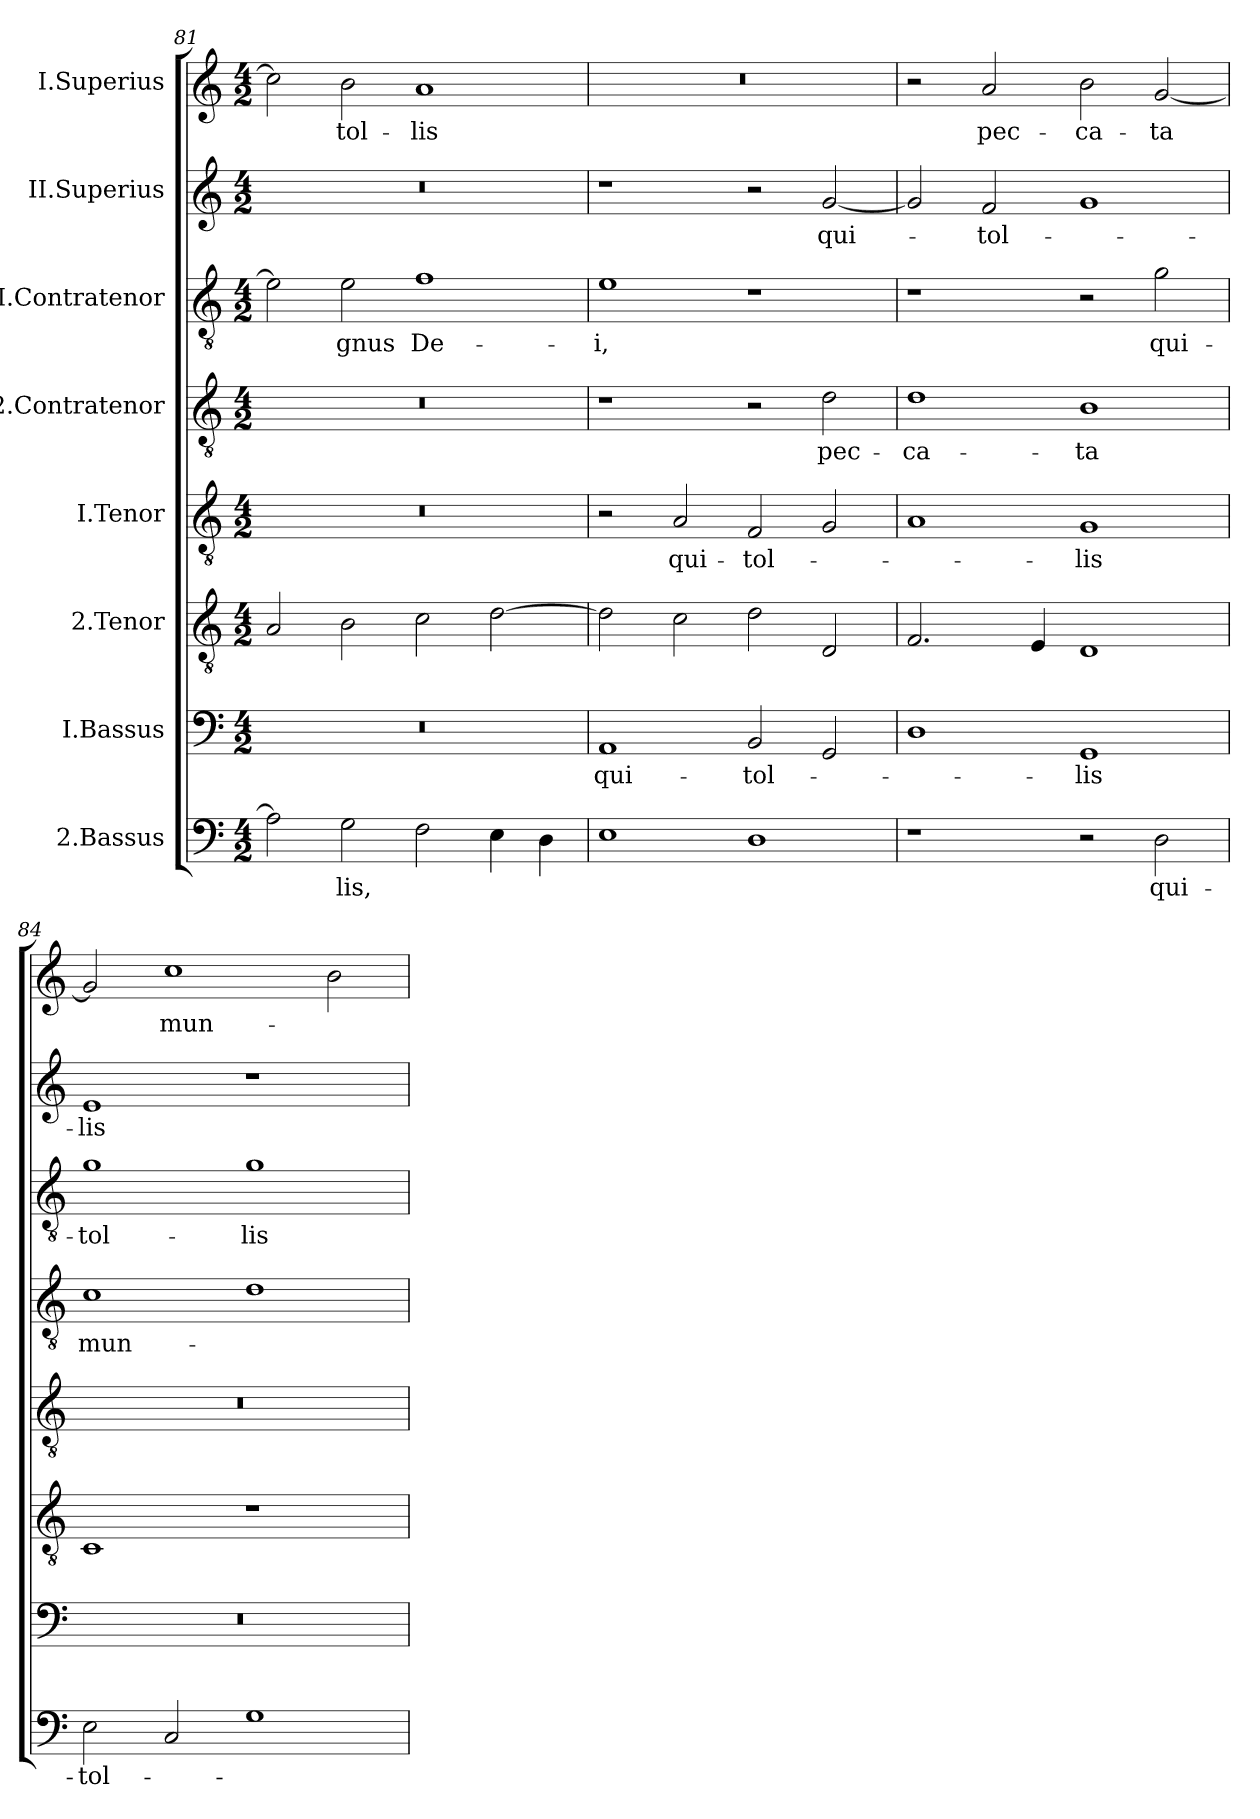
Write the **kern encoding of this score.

**kern	**text	**kern	**text	**kern	**kern	**text	**kern	**text	**kern	**text	**kern	**text	**kern	**text
*part8	*part8	*part7	*part7	*part6	*part5	*part5	*part4	*part4	*part3	*part3	*part2	*part2	*part1	*part1
*staff8	*staff8	*staff7	*staff7	*staff6	*staff5	*staff5	*staff4	*staff4	*staff3	*staff3	*staff2	*staff2	*staff1	*staff1
*I"2.Bassus	*	*I"I.Bassus	*	*I"2.Tenor	*I"I.Tenor	*	*I"2.Contratenor	*	*I"I.Contratenor	*	*I"II.Superius	*	*I"I.Superius	*
*clefF4	*	*clefF4	*	*clefGv2	*clefGv2	*	*clefGv2	*	*clefGv2	*	*clefG2	*	*clefG2	*
*k[]	*	*k[]	*	*k[]	*k[]	*	*k[]	*	*k[]	*	*k[]	*	*k[]	*
*M4/2	*	*M4/2	*	*M4/2	*M4/2	*	*M4/2	*	*M4/2	*	*M4/2	*	*M4/2	*
=81	=81	=81	=81	=81	=81	=81	=81	=81	=81	=81	=81	=81	=81	=81
2A\]	.	0r	.	2A/	0r	.	0r	.	2e\]	.	0r	.	2cc\]	.
2G\	-lis,	.	.	2B\	.	.	.	.	2e\	-gnus	.	.	2b\	tol-
2F\	.	.	.	2c\	.	.	.	.	1f\	De-	.	.	1a/	-lis
4E\	.	.	.	[2d\	.	.	.	.	.	.	.	.	.	.
4D\	.	.	.	.	.	.	.	.	.	.	.	.	.	.
=82	=82	=82	=82	=82	=82	=82	=82	=82	=82	=82	=82	=82	=82	=82
1E\	.	1AA/	qui-	2d\]	2r	.	1r	.	1e\	-i,	1r	.	0r	.
.	.	.	.	2c\	2A/	qui-	.	.	.	.	.	.	.	.
1D\	.	2BB/	tol-	2d\	2F/	tol-	2r	.	1r	.	2r	.	.	.
.	.	2GG/	.	2D/	2G/	.	2d\	pec-	.	.	[2g/	qui-	.	.
=83	=83	=83	=83	=83	=83	=83	=83	=83	=83	=83	=83	=83	=83	=83
1r	.	1D\	.	2.F/	1A/	.	1d\	-ca-	1r	.	2g/]	.	2r	.
.	.	.	.	.	.	.	.	.	.	.	2f/	tol-	2a/	pec-
.	.	.	.	4E/	.	.	.	.	.	.	.	.	.	.
2r	.	1GG/	-lis	1D/	1G/	-lis	1B\	-ta	2r	.	1g/	.	2b\	-ca-
2D\	qui-	.	.	.	.	.	.	.	2g\	qui-	.	.	[2g/	-ta
=84	=84	=84	=84	=84	=84	=84	=84	=84	=84	=84	=84	=84	=84	=84
2E\	tol-	0r	.	1C/	0r	.	1c\	mun-	1g\	tol-	1e/	-lis	2g/]	.
2C/	.	.	.	.	.	.	.	.	.	.	.	.	1cc\	mun-
1G\	.	.	.	1r	.	.	1d\	.	1g\	-lis	1r	.	.	.
.	.	.	.	.	.	.	.	.	.	.	.	.	2b\	.
=	=	=	=	=	=	=	=	=	=	=	=	=	=	=
*-	*-	*-	*-	*-	*-	*-	*-	*-	*-	*-	*-	*-	*-	*-
